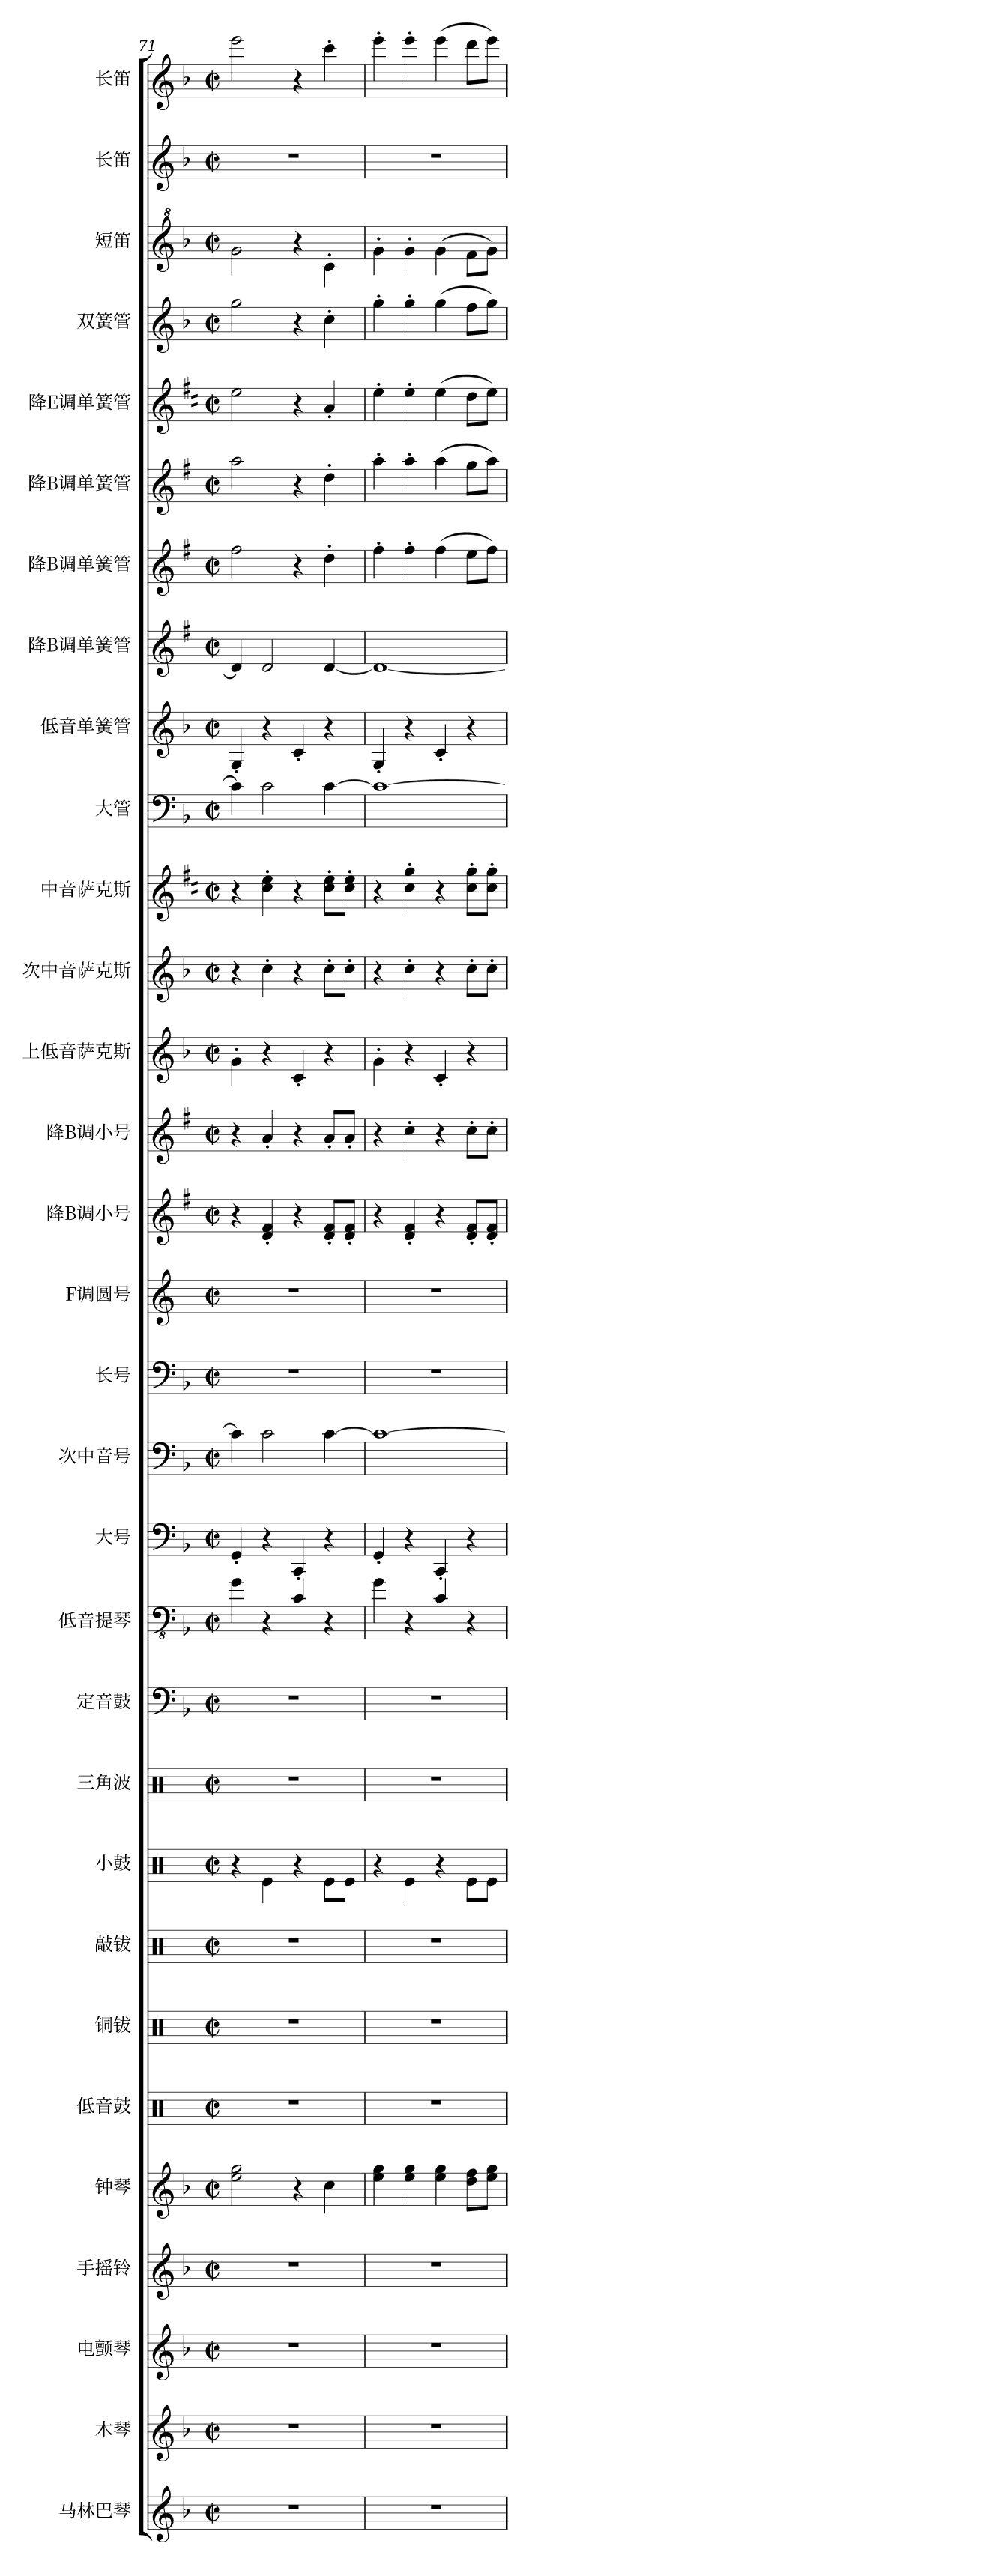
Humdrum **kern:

**kern	**kern	**kern	**kern	**kern	**kern	**kern	**kern	**kern	**kern	**kern	**kern	**kern	**kern	**kern	**kern	**kern	**kern	**kern	**kern	**kern	**kern	**kern	**kern	**kern	**kern	**kern	**kern	**kern	**kern	**kern
*part31	*part30	*part29	*part28	*part27	*part26	*part25	*part24	*part23	*part22	*part21	*part20	*part19	*part18	*part17	*part16	*part15	*part14	*part13	*part12	*part11	*part10	*part9	*part8	*part7	*part6	*part5	*part4	*part3	*part2	*part1
*staff31	*staff30	*staff29	*staff28	*staff27	*staff26	*staff25	*staff24	*staff23	*staff22	*staff21	*staff20	*staff19	*staff18	*staff17	*staff16	*staff15	*staff14	*staff13	*staff12	*staff11	*staff10	*staff9	*staff8	*staff7	*staff6	*staff5	*staff4	*staff3	*staff2	*staff1
*I"马林巴琴	*I"木琴	*I"电颤琴	*I"手摇铃	*I"钟琴	*I"低音鼓	*I"铜钹	*I"敲钹	*I"小鼓	*I"三角波	*I"定音鼓	*I"低音提琴	*I"大号	*I"次中音号	*I"长号	*I"F调圆号	*I"降B调小号	*I"降B调小号	*I"上低音萨克斯	*I"次中音萨克斯	*I"中音萨克斯	*I"大管	*I"低音单簧管	*I"降B调单簧管	*I"降B调单簧管	*I"降B调单簧管	*I"降E调单簧管	*I"双簧管	*I"短笛	*I"长笛	*I"长笛
*clefG2	*clefG2	*clefG2	*clefG2	*clefG2	*clefX	*clefX	*clefX	*clefX	*clefX	*clefF4	*clefFv4	*clefF4	*clefF4	*clefF4	*clefG2	*clefG2	*clefG2	*clefG2	*clefG2	*clefG2	*clefF4	*clefG2	*clefG2	*clefG2	*clefG2	*clefG2	*clefG2	*clefG^2	*clefG2	*clefG2
*	*ITrd-7c-12	*	*	*ITrd-14c-24	*	*	*	*	*	*	*ITrd7c12	*	*	*	*ITrd4c7	*ITrd1c2	*ITrd1c2	*ITrd12c21	*ITrd8c14	*ITrd5c9	*	*ITrd8c14	*ITrd1c2	*ITrd1c2	*ITrd1c2	*ITrd-2c-3	*	*ITrd-7c-12	*	*
*k[b-]	*k[b-]	*k[b-]	*k[b-]	*k[b-]	*k[]	*k[]	*k[]	*k[]	*k[]	*k[b-]	*k[b-]	*k[b-]	*k[b-]	*k[b-]	*k[b-]	*k[b-]	*k[b-]	*k[b-]	*k[b-]	*k[b-]	*k[b-]	*k[b-]	*k[b-]	*k[b-]	*k[b-]	*k[b-]	*k[b-]	*k[b-]	*k[b-]	*k[b-]
*M2/2	*M2/2	*M2/2	*M2/2	*M2/2	*M2/2	*M2/2	*M2/2	*M2/2	*M2/2	*M2/2	*M2/2	*M2/2	*M2/2	*M2/2	*M2/2	*M2/2	*M2/2	*M2/2	*M2/2	*M2/2	*M2/2	*M2/2	*M2/2	*M2/2	*M2/2	*M2/2	*M2/2	*M2/2	*M2/2	*M2/2
*met(c|)	*met(c|)	*met(c|)	*met(c|)	*met(c|)	*met(c|)	*met(c|)	*met(c|)	*met(c|)	*met(c|)	*met(c|)	*met(c|)	*met(c|)	*met(c|)	*met(c|)	*met(c|)	*met(c|)	*met(c|)	*met(c|)	*met(c|)	*met(c|)	*met(c|)	*met(c|)	*met(c|)	*met(c|)	*met(c|)	*met(c|)	*met(c|)	*met(c|)	*met(c|)	*met(c|)
=71	=71	=71	=71	=71	=71	=71	=71	=71	=71	=71	=71	=71	=71	=71	=71	=71	=71	=71	=71	=71	=71	=71	=71	=71	=71	=71	=71	=71	=71	=71
1r	1r	1r	1r	2eeee\ 2gggg\	1r	1r	1r	4r	1r	1r	4GG\	4GG'/	4c\]	1r	1r	4r	4r	4G'\	4r	4r	4c\]	4GG'/	4c/]	2ee\	2gg\	2gg\	2gg\	2ggg\	1r	2eee\
.	.	.	.	.	.	.	.	4Re\	.	.	4r	4r	2c\	.	.	4c/' 4e/'	4g'/	4r	4c'\	4e\' 4g\'	2c\	4r	2c/	.	.	.	.	.	.	.
.	.	.	.	4r	.	.	.	4r	.	.	4CC/	4CC'/	.	.	.	4r	4r	4C'/	4r	4r	.	4C'/	.	4r	4r	4r	4r	4r	.	4r
.	.	.	.	4cccc\	.	.	.	8Re\L	.	.	4r	4r	[4c\	.	.	8c/' 8e/'L	8g'/L	4r	8c'\L	8e\' 8g\'L	[4c\	4r	[4c/	4cc'\	4cc'\	4cc'/	4cc'\	4ccc'\	.	4ccc'\
.	.	.	.	.	.	.	.	8Re\J	.	.	.	.	.	.	.	8c/' 8e/'J	8g'/J	.	8c'\J	8e\' 8g\'J	.	.	.	.	.	.	.	.	.	.
=72	=72	=72	=72	=72	=72	=72	=72	=72	=72	=72	=72	=72	=72	=72	=72	=72	=72	=72	=72	=72	=72	=72	=72	=72	=72	=72	=72	=72	=72	=72
1r	1r	1r	1r	4eeee\ 4gggg\	1r	1r	1r	4r	1r	1r	4GG\	4GG'/	1c_	1r	1r	4r	4r	4G'\	4r	4r	1c_	4GG'/	1c_	4ee'\	4gg'\	4gg'\	4gg'\	4ggg'\	1r	4eee'\
.	.	.	.	4eeee\ 4gggg\	.	.	.	4Re\	.	.	4r	4r	.	.	.	4c/' 4e/'	4b-'\	4r	4c'\	4e\' 4b-\'	.	4r	.	4ee'\	4gg'\	4gg'\	4gg'\	4ggg'\	.	4eee'\
.	.	.	.	4eeee\ 4gggg\	.	.	.	4r	.	.	4CC/	4CC'/	.	.	.	4r	4r	4C'/	4r	4r	.	4C'/	.	(4ee\	(4gg\	(4gg\	(4gg\	(4ggg\	.	(4eee\
.	.	.	.	8dddd\ 8ffff\L	.	.	.	8Re\L	.	.	4r	4r	.	.	.	8c/' 8e/'L	8b-'\L	4r	8c'\L	8e\' 8b-\'L	.	4r	.	8dd\L	8ff\L	8ff\L	8ff\L	8fff\L	.	8ddd\L
.	.	.	.	8eeee\ 8gggg\J	.	.	.	8Re\J	.	.	.	.	.	.	.	8c/' 8e/'J	8b-'\J	.	8c'\J	8e\' 8b-\'J	.	.	.	8ee\J)	8gg\J)	8gg\J)	8gg\J)	8ggg\J)	.	8eee\J)
=	=	=	=	=	=	=	=	=	=	=	=	=	=	=	=	=	=	=	=	=	=	=	=	=	=	=	=	=	=	=
*-	*-	*-	*-	*-	*-	*-	*-	*-	*-	*-	*-	*-	*-	*-	*-	*-	*-	*-	*-	*-	*-	*-	*-	*-	*-	*-	*-	*-	*-	*-
